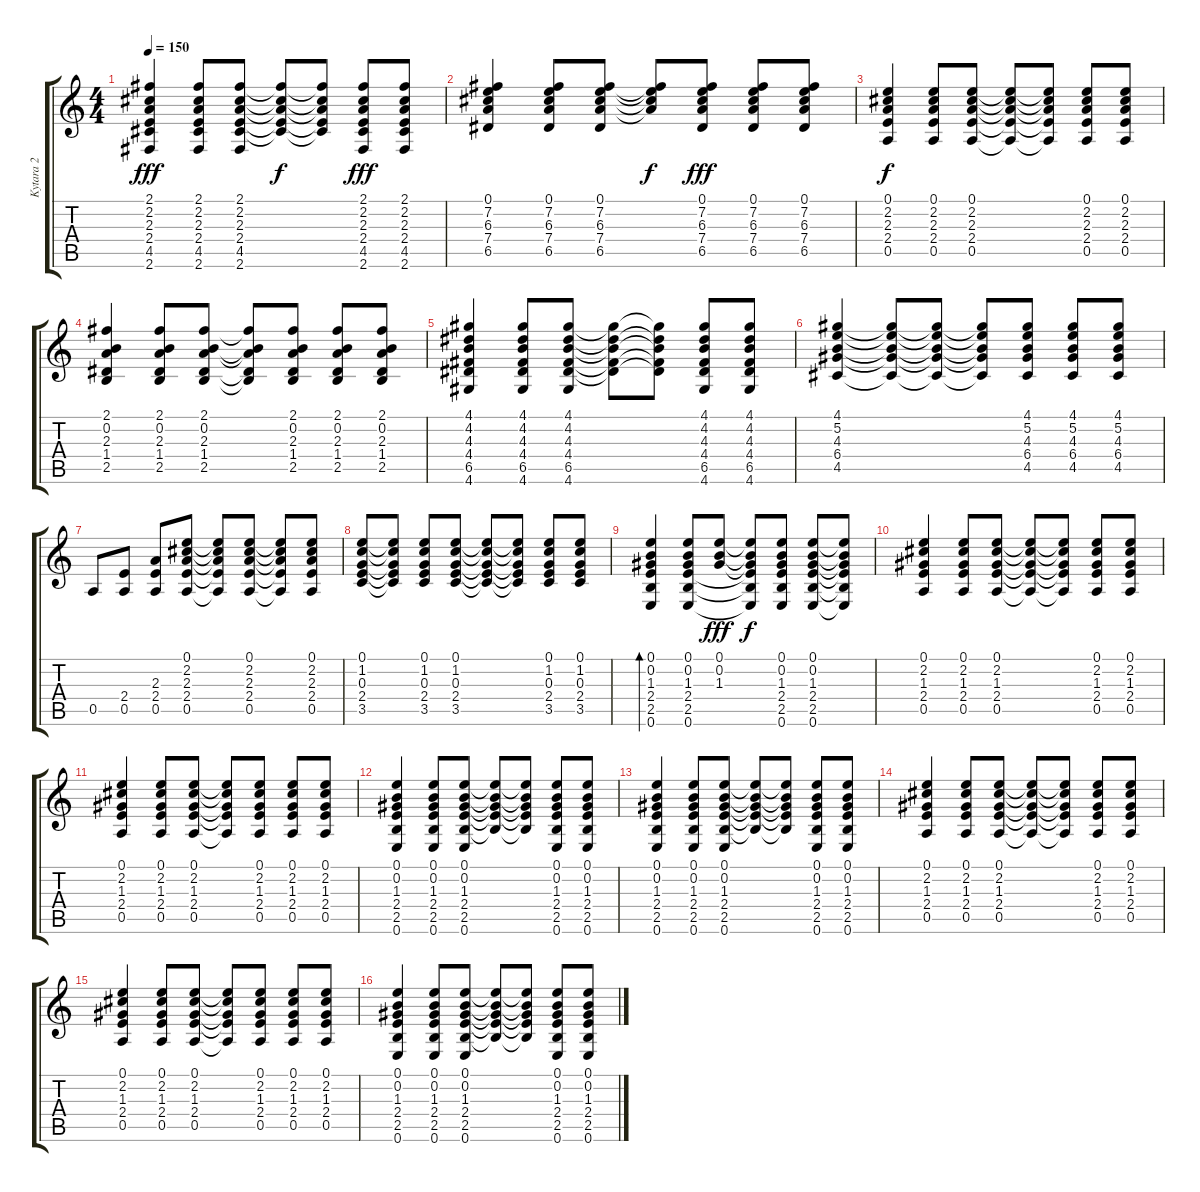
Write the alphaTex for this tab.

\track ("Kytara 2" "Kytara 2") {instrument acousticguitarsteel}
\staff {score tabs}
\tuning (E4 B3 G3 D3 A2 E2) {hide}
\ts (4 4)
\tempo 150
\clef g2
\ks c
(2.1 2.2 2.3 2.4 4.5 2.6).4{dy fff} (2.1 2.2 2.3 2.4 4.5 2.6).8 (2.1 2.2 2.3 2.4 4.5 2.6).8 (2.1{t} 2.2{t} 2.3{t} 2.4{t} 4.5{t}).8{dy f} (2.1{t} 2.2{t} 2.3{t} 2.4{t} 4.5{t}).8 (2.1 2.2 2.3 2.4 4.5 2.6).8{dy fff} (2.1 2.2 2.3 2.4 4.5 2.6).8 |
(0.1 7.2 6.3 7.4 6.5).4 (0.1 7.2 6.3 7.4 6.5).8 (0.1 7.2 6.3 7.4 6.5).8 (0.1{t} 7.2{t} 6.3{t} 7.4{t}).8{dy f} (0.1 7.2 6.3 7.4 6.5).8{dy fff} (0.1 7.2 6.3 7.4 6.5).8 (0.1 7.2 6.3 7.4 6.5).8 |
(0.1 2.2 2.3 2.4 0.5).4{dy f} (0.1 2.2 2.3 2.4 0.5).8 (0.1 2.2 2.3 2.4 0.5).8 (0.1{t} 2.2{t} 2.3{t} 2.4{t} 0.5{t}).8 (0.1{t} 2.2{t} 2.3{t} 2.4{t} 0.5{t}).8 (0.1 2.2 2.3 2.4 0.5).8 (0.1 2.2 2.3 2.4 0.5).8 |
(2.1 0.2 2.3 1.4 2.5).4 (2.1 0.2 2.3 1.4 2.5).8 (2.1 0.2 2.3 1.4 2.5).8 (2.1{t} 0.2{t} 2.3{t} 1.4{t} 2.5{t}).8 (2.1 0.2 2.3 1.4 2.5).8 (2.1 0.2 2.3 1.4 2.5).8 (2.1 0.2 2.3 1.4 2.5).8 |
(4.1 4.2 4.3 4.4 6.5 4.6).4 (4.1 4.2 4.3 4.4 6.5 4.6).8 (4.1 4.2 4.3 4.4 6.5 4.6).8 (4.1{t} 4.2{t} 4.3{t} 4.4{t} 6.5{t}).8 (4.1{t} 4.2{t} 4.3{t} 4.4{t} 6.5{t}).8 (4.1 4.2 4.3 4.4 6.5 4.6).8 (4.1 4.2 4.3 4.4 6.5 4.6).8 |
(4.1 5.2 4.3 6.4 4.5).4 (4.1{t} 5.2{t} 4.3{t} 6.4{t} 4.5{t}).8 (4.1{t} 5.2{t} 4.3{t} 6.4{t} 4.5{t}).8 (4.1{t} 5.2{t} 4.3{t} 6.4{t} 4.5{t}).8 (4.1 5.2 4.3 6.4 4.5).8 (4.1 5.2 4.3 6.4 4.5).8 (4.1 5.2 4.3 6.4 4.5).8 |
0.5.8{volume 9} (2.4 0.5).8 (2.3 2.4 0.5).8 (0.1 2.2 2.3 2.4 0.5).8 (0.1{t} 2.2{t} 2.3{t} 2.4{t} 0.5{t}).8 (0.1 2.2 2.3 2.4 0.5).8 (0.1{t} 2.2{t} 2.3{t} 2.4{t} 0.5{t}).8 (0.1 2.2 2.3 2.4 0.5).8 |
(0.1 1.2 0.3 2.4 3.5).8 (0.1{t} 1.2{t} 0.3{t} 2.4{t} 3.5{t}).8 (0.1 1.2 0.3 2.4 3.5).8 (0.1 1.2 0.3 2.4 3.5).8 (0.1{t} 1.2{t} 0.3{t} 2.4{t} 3.5{t}).8 (0.1{t} 1.2{t} 0.3{t} 2.4{t} 3.5{t}).8 (0.1 1.2 0.3 2.4 3.5).8 (0.1 1.2 0.3 2.4 3.5).8 |
(0.1 0.2 1.3 2.4 2.5 0.6).4{bd 60} (0.1 0.2 1.3 2.4 2.5 0.6).8 (0.1 0.2 1.3).8{dy fff} (0.1{t} 0.2{t} 1.3{t} 2.4{t} 2.5{t} 0.6{t}).8{dy f} (0.1 0.2 1.3 2.4 2.5 0.6).8 (0.1 0.2 1.3 2.4 2.5 0.6).8 (0.1{t} 0.2{t} 1.3{t} 2.4{t} 2.5{t} 0.6{t}).8 |
(0.1 2.2 1.3 2.4 0.5).4 (0.1 2.2 1.3 2.4 0.5).8 (0.1 2.2 1.3 2.4 0.5).8 (0.1{t} 2.2{t} 1.3{t} 2.4{t} 0.5{t}).8 (0.1{t} 2.2{t} 1.3{t} 2.4{t} 0.5{t}).8 (0.1 2.2 1.3 2.4 0.5).8 (0.1 2.2 1.3 2.4 0.5).8 |
(0.1 2.2 1.3 2.4 0.5).4 (0.1 2.2 1.3 2.4 0.5).8 (0.1 2.2 1.3 2.4 0.5).8 (0.1{t} 2.2{t} 1.3{t} 2.4{t} 0.5{t}).8 (0.1 2.2 1.3 2.4 0.5).8 (0.1 2.2 1.3 2.4 0.5).8 (0.1 2.2 1.3 2.4 0.5).8 |
(0.1 0.2 1.3 2.4 2.5 0.6).4 (0.1 0.2 1.3 2.4 2.5 0.6).8 (0.1 0.2 1.3 2.4 2.5 0.6).8 (0.1{t} 0.2{t} 1.3{t} 2.4{t} 2.5{t}).8 (0.1{t} 0.2{t} 1.3{t} 2.4{t} 2.5{t}).8 (0.1 0.2 1.3 2.4 2.5 0.6).8 (0.1 0.2 1.3 2.4 2.5 0.6).8 |
(0.1 0.2 1.3 2.4 2.5 0.6).4 (0.1 0.2 1.3 2.4 2.5 0.6).8 (0.1 0.2 1.3 2.4 2.5 0.6).8 (0.1{t} 0.2{t} 1.3{t} 2.4{t} 2.5{t}).8 (0.1{t} 0.2{t} 1.3{t} 2.4{t} 2.5{t}).8 (0.1 0.2 1.3 2.4 2.5 0.6).8 (0.1 0.2 1.3 2.4 2.5 0.6).8 |
(0.1 2.2 1.3 2.4 0.5).4 (0.1 2.2 1.3 2.4 0.5).8 (0.1 2.2 1.3 2.4 0.5).8 (0.1{t} 2.2{t} 1.3{t} 2.4{t} 0.5{t}).8 (0.1{t} 2.2{t} 1.3{t} 2.4{t} 0.5{t}).8 (0.1 2.2 1.3 2.4 0.5).8 (0.1 2.2 1.3 2.4 0.5).8 |
(0.1 2.2 1.3 2.4 0.5).4 (0.1 2.2 1.3 2.4 0.5).8 (0.1 2.2 1.3 2.4 0.5).8 (0.1{t} 2.2{t} 1.3{t} 2.4{t} 0.5{t}).8 (0.1 2.2 1.3 2.4 0.5).8 (0.1 2.2 1.3 2.4 0.5).8 (0.1 2.2 1.3 2.4 0.5).8 |
(0.1 0.2 1.3 2.4 2.5 0.6).4 (0.1 0.2 1.3 2.4 2.5 0.6).8 (0.1 0.2 1.3 2.4 2.5 0.6).8 (0.1{t} 0.2{t} 1.3{t} 2.4{t} 2.5{t}).8 (0.1{t} 0.2{t} 1.3{t} 2.4{t} 2.5{t}).8 (0.1 0.2 1.3 2.4 2.5 0.6).8 (0.1 0.2 1.3 2.4 2.5 0.6).8
